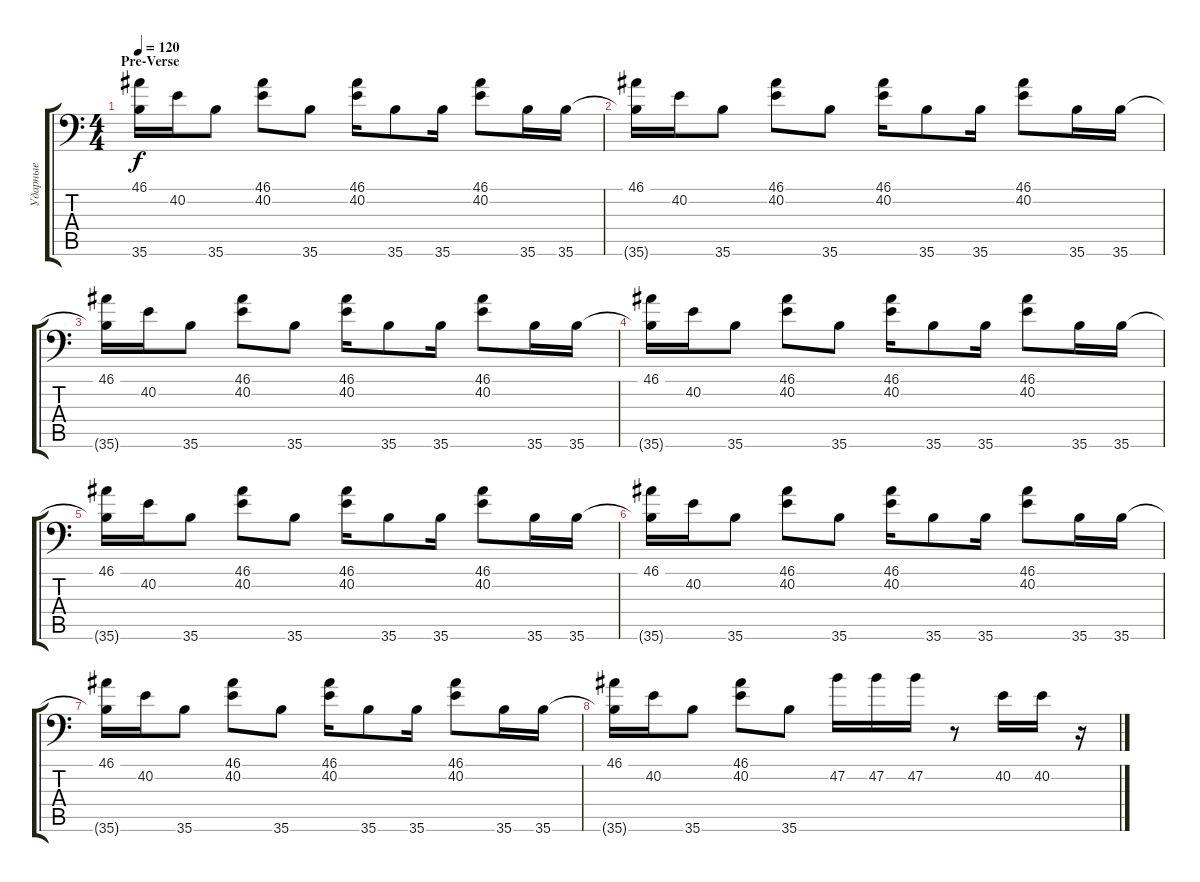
\track ("Ударные" "Ударные") {instrument acousticgrandpiano}
\staff {score tabs}
\tuning (C-1 C-1 C-1 C-1 C-1 C-1) {hide}
\ts (4 4)
\section ("" "Pre-Verse")
\tempo 120
\clef f4
\ks c
(46.1{t} 35.6{t}).16{dy f} 40.2.16 35.6.8 (46.1 40.2).8 35.6.8 (46.1 40.2).16 35.6.8 35.6.16 (46.1 40.2).8 35.6.16 35.6.16 |
(46.1 35.6{t}).16 40.2.16 35.6.8 (46.1 40.2).8 35.6.8 (46.1 40.2).16 35.6.8 35.6.16 (46.1 40.2).8 35.6.16 35.6.16 |
(46.1 35.6{t}).16 40.2.16 35.6.8 (46.1 40.2).8 35.6.8 (46.1 40.2).16 35.6.8 35.6.16 (46.1 40.2).8 35.6.16 35.6.16 |
(46.1 35.6{t}).16 40.2.16 35.6.8 (46.1 40.2).8 35.6.8 (46.1 40.2).16 35.6.8 35.6.16 (46.1 40.2).8 35.6.16 35.6.16 |
(46.1 35.6{t}).16 40.2.16 35.6.8 (46.1 40.2).8 35.6.8 (46.1 40.2).16 35.6.8 35.6.16 (46.1 40.2).8 35.6.16 35.6.16 |
(46.1 35.6{t}).16 40.2.16 35.6.8 (46.1 40.2).8 35.6.8 (46.1 40.2).16 35.6.8 35.6.16 (46.1 40.2).8 35.6.16 35.6.16 |
(46.1 35.6{t}).16 40.2.16 35.6.8 (46.1 40.2).8 35.6.8 (46.1 40.2).16 35.6.8 35.6.16 (46.1 40.2).8 35.6.16 35.6.16 |
(46.1 35.6{t}).16 40.2.16 35.6.8 (46.1 40.2).8 35.6.8 47.2.16 47.2.16 47.2.16 r.8 40.2.16 40.2.16 r.16
